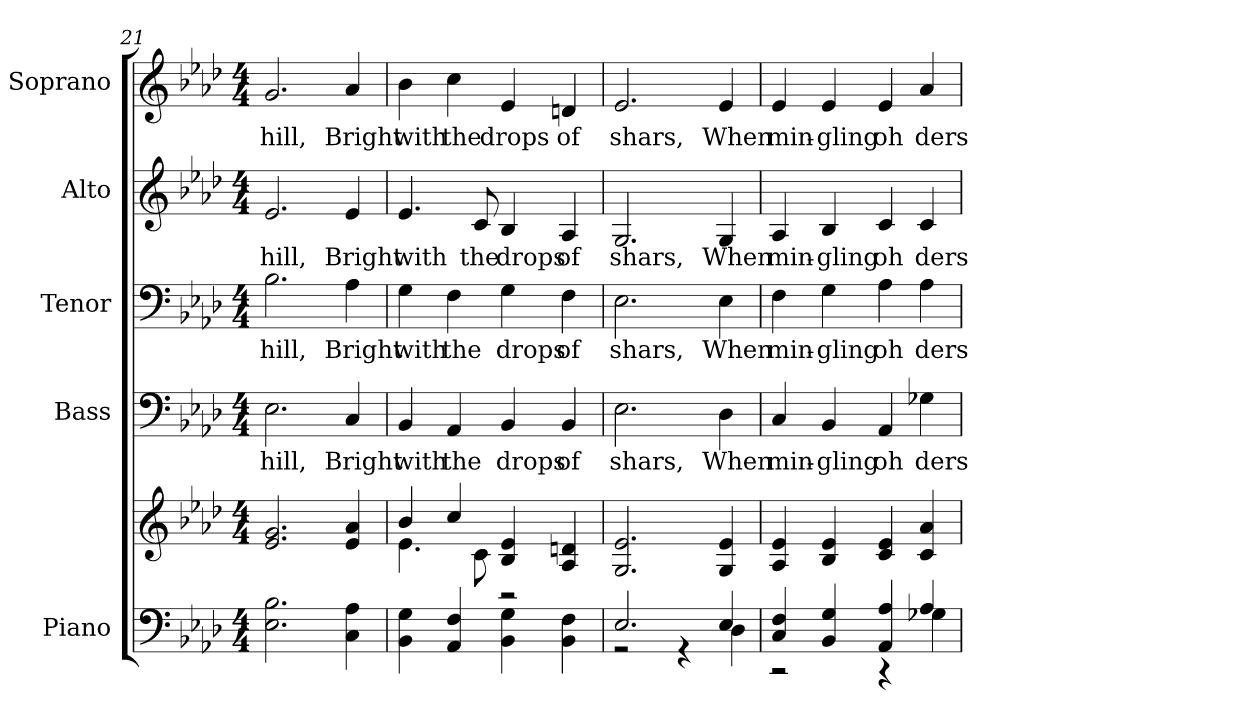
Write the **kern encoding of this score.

**kern	**kern	**kern	**text	**kern	**text	**kern	**text	**kern	**text
*part5	*part5	*part4	*part4	*part3	*part3	*part2	*part2	*part1	*part1
*staff6	*staff5	*staff4	*staff4	*staff3	*staff3	*staff2	*staff2	*staff1	*staff1
*I"Piano	*	*I"Bass	*	*I"Tenor	*	*I"Alto	*	*I"Soprano	*
*I'Pno.	*	*I'B.	*	*I'T.	*	*I'A.	*	*I'S.	*
!!LO:PB:g=z
*clefF4	*clefG2	*clefF4	*	*clefF4	*	*clefG2	*	*clefG2	*
*k[b-e-a-d-]	*k[b-e-a-d-]	*k[b-e-a-d-]	*	*k[b-e-a-d-]	*	*k[b-e-a-d-]	*	*k[b-e-a-d-]	*
*A-:	*A-:	*A-:	*	*A-:	*	*A-:	*	*A-:	*
*M4/4	*M4/4	*M4/4	*	*M4/4	*	*M4/4	*	*M4/4	*
=21	=21	=21	=21	=21	=21	=21	=21	=21	=21
!	!	!	!LO:LY:b:color=#000000	!	!	!	!	!	!
!	!	!	!	!	!LO:LY:b:color=#000000	!	!	!	!
!	!	!	!	!	!	!	!LO:LY:b:color=#000000	!	!
!	!	!	!	!	!	!	!	!	!LO:LY:b:color=#000000
2.E-i\ 2.B-i	2.e-i/ 2.gi	2.E-i\	hill,	2.B-i\	hill,	2.e-i/	hill,	2.gi/	hill,
!	!	!	!LO:LY:b:color=#000000	!	!	!	!	!	!
!	!	!	!	!	!LO:LY:b:color=#000000	!	!	!	!
!	!	!	!	!	!	!	!LO:LY:b:color=#000000	!	!
!	!	!	!	!	!	!	!	!	!LO:LY:b:color=#000000
4Ci\ 4A-i	4e-i/ 4a-i	4Ci/	Bright	4A-i\	Bright	4e-i/	Bright	4a-i/	Bright
=22	=22	=22	=22	=22	=22	=22	=22	=22	=22
*	*^	*	*	*	*	*	*	*	*
!	!	!	!	!LO:LY:b:color=#000000	!	!	!	!	!	!
!	!	!	!	!	!	!LO:LY:b:color=#000000	!	!	!	!
!	!	!	!	!	!	!	!	!LO:LY:b:color=#000000	!	!
!	!	!	!	!	!	!	!	!	!	!LO:LY:b:color=#000000
4BB-i\ 4Gi	4b-i/	4.e-i\	4BB-i/	with	4Gi\	with	4.e-i/	with	4b-i\	with
!	!	!	!	!LO:LY:b:color=#000000	!	!	!	!	!	!
!	!	!	!	!	!	!LO:LY:b:color=#000000	!	!	!	!
!	!	!	!	!	!	!	!	!	!	!LO:LY:b:color=#000000
4AA-i/ 4Fi	4cci/	.	4AA-i/	the	4Fi\	the	.	.	4cci\	the
!	!	!	!	!	!	!	!	!LO:LY:b:color=#000000	!	!
.	.	8ci\	.	.	.	.	8ci/	the	.	.
!	!	!	!	!LO:LY:b:color=#000000	!	!	!	!	!	!
!	!	!	!	!	!	!LO:LY:b:color=#000000	!	!	!	!
!	!	!	!	!	!	!	!	!LO:LY:b:color=#000000	!	!
!	!	!	!	!	!	!	!	!	!	!LO:LY:b:color=#000000
4BB-i\ 4Gi	4B-i/ 4e-i	2r	4BB-i/	drops	4Gi\	drops	4B-i/	drops	4e-i/	drops
!	!	!	!	!LO:LY:b:color=#000000	!	!	!	!	!	!
!	!	!	!	!	!	!LO:LY:b:color=#000000	!	!	!	!
!	!	!	!	!	!	!	!	!LO:LY:b:color=#000000	!	!
!	!	!	!	!	!	!	!	!	!	!LO:LY:b:color=#000000
4BB-i\ 4Fi	4A-i/ 4dni	.	4BB-i/	of	4Fi\	of	4A-i/	of	4dni/	of
*	*v	*v	*	*	*	*	*	*	*	*
!!LO:PB:g=z
=23	=23	=23	=23	=23	=23	=23	=23	=23	=23
*^	*	*	*	*	*	*	*	*	*
!	!	!	!	!LO:LY:b:color=#000000	!	!	!	!	!	!
!	!	!	!	!	!	!LO:LY:b:color=#000000	!	!	!	!
!	!	!	!	!	!	!	!	!LO:LY:b:color=#000000	!	!
!	!	!	!	!	!	!	!	!	!	!LO:LY:b:color=#000000
2.E-i/	2r	2.Gi/ 2.e-i	2.E-i\	shars,	2.E-i\	shars,	2.Gi/	shars,	2.e-i/	shars,
.	4r	.	.	.	.	.	.	.	.	.
!	!	!	!	!LO:LY:b:color=#000000	!	!	!	!	!	!
!	!	!	!	!	!	!LO:LY:b:color=#000000	!	!	!	!
!	!	!	!	!	!	!	!	!LO:LY:b:color=#000000	!	!
!	!	!	!	!	!	!	!	!	!	!LO:LY:b:color=#000000
4E-i/	4D-i\	4Gi/ 4e-i	4D-i\	When	4E-i\	When	4Gi/	When	4e-i/	When
=24	=24	=24	=24	=24	=24	=24	=24	=24	=24	=24
!	!	!	!	!LO:LY:b:color=#000000	!	!	!	!	!	!
!	!	!	!	!	!	!LO:LY:b:color=#000000	!	!	!	!
!	!	!	!	!	!	!	!	!LO:LY:b:color=#000000	!	!
!	!	!	!	!	!	!	!	!	!	!LO:LY:b:color=#000000
4Ci/ 4Fi	2r	4A-i/ 4e-i	4Ci/	min-	4Fi\	min-	4A-i/	min-	4e-i/	min-
!	!	!	!	!LO:LY:b:color=#000000	!	!	!	!	!	!
!	!	!	!	!	!	!LO:LY:b:color=#000000	!	!	!	!
!	!	!	!	!	!	!	!	!LO:LY:b:color=#000000	!	!
!	!	!	!	!	!	!	!	!	!	!LO:LY:b:color=#000000
4BB-i/ 4Gi	.	4B-i/ 4e-i	4BB-i/	-gling	4Gi\	-gling	4B-i/	-gling	4e-i/	-gling
!	!	!	!	!LO:LY:b:color=#000000	!	!	!	!	!	!
!	!	!	!	!	!	!LO:LY:b:color=#000000	!	!	!	!
!	!	!	!	!	!	!	!	!LO:LY:b:color=#000000	!	!
!	!	!	!	!	!	!	!	!	!	!LO:LY:b:color=#000000
4AA-i/ 4A-i	4r	4ci/ 4e-i	4AA-i/	oh	4A-i\	oh	4ci/	oh	4e-i/	oh
!	!	!	!	!LO:LY:b:color=#000000	!	!	!	!	!	!
!	!	!	!	!	!	!LO:LY:b:color=#000000	!	!	!	!
!	!	!	!	!	!	!	!	!LO:LY:b:color=#000000	!	!
!	!	!	!	!	!	!	!	!	!	!LO:LY:b:color=#000000
4A-i/	4G-Xi\	4ci/ 4a-i	4G-Xi\	ders	4A-i\	ders	4ci/	ders	4a-i/	ders
*v	*v	*	*	*	*	*	*	*	*	*
=	=	=	=	=	=	=	=	=	=
*-	*-	*-	*-	*-	*-	*-	*-	*-	*-
